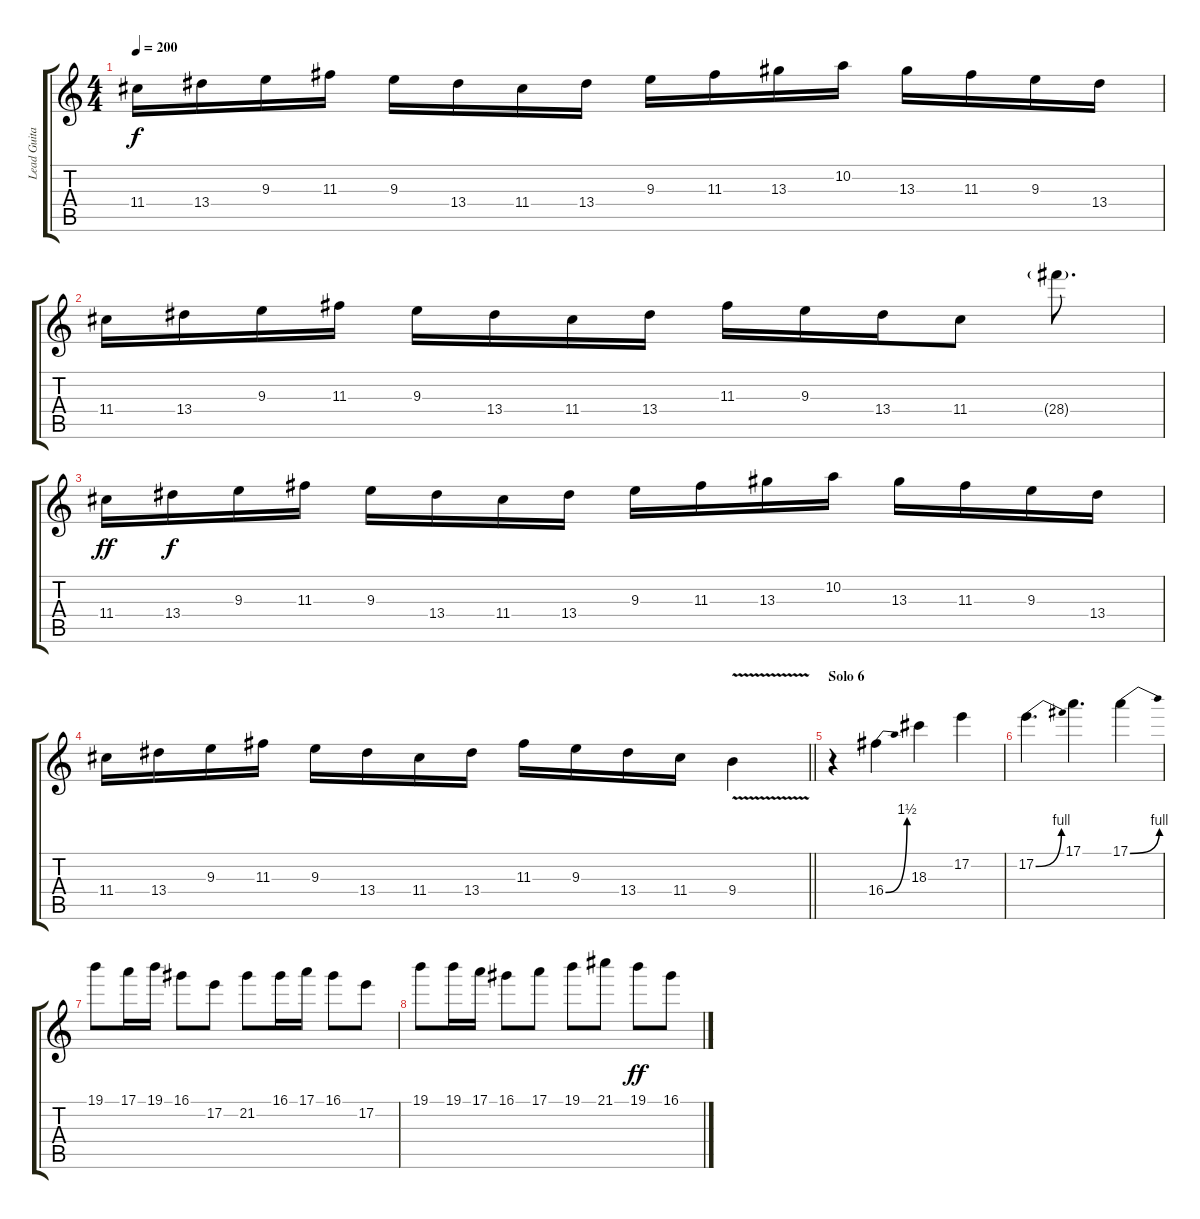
\track ("Lead Guitar" "Lead Guita") {instrument distortionguitar}
\staff {score tabs}
\tuning (E4 B3 G3 D3 A2 E2) {hide}
\ts (4 4)
\tempo 200
\clef g2
\ks c
11.4.16{dy f} 13.4.16 9.3.16 11.3.16 9.3.16 13.4.16 11.4.16 13.4.16 9.3.16 11.3.16 13.3.16 10.2.16 13.3.16 11.3.16 9.3.16 13.4.16 |
11.4.16 13.4.16 9.3.16 11.3.16 9.3.16 13.4.16 11.4.16 13.4.16 11.3.16 9.3.16 13.4.16 11.4.8 28.4{g}.8{d} |
11.4.16{dy ff} 13.4.16{dy f} 9.3.16 11.3.16 9.3.16 13.4.16 11.4.16 13.4.16 9.3.16 11.3.16 13.3.16 10.2.16 13.3.16 11.3.16 9.3.16 13.4.16 |
\barLineRight lightlight
11.4.16 13.4.16 9.3.16 11.3.16 9.3.16 13.4.16 11.4.16 13.4.16 11.3.16 9.3.16 13.4.16 11.4.16 9.4{v}.4 |
\section ("" "Solo 6")
r.4 16.4{be (bend 0 0 60 6)}.4 18.3.4 17.2.4 |
17.2{be (bend 0 0 60 4)}.4{d} 17.1.4{d} 17.1{be (bend 0 0 60 4)}.4 |
19.1.8 17.1.16 19.1.16 16.1.8 17.2.8 21.2.8 16.1.16 17.1.16 16.1.8 17.2.8 |
19.1.8 19.1.16 17.1.16 16.1.8 17.1.8 19.1.8 21.1.8 19.1.8{dy ff} 16.1.8
